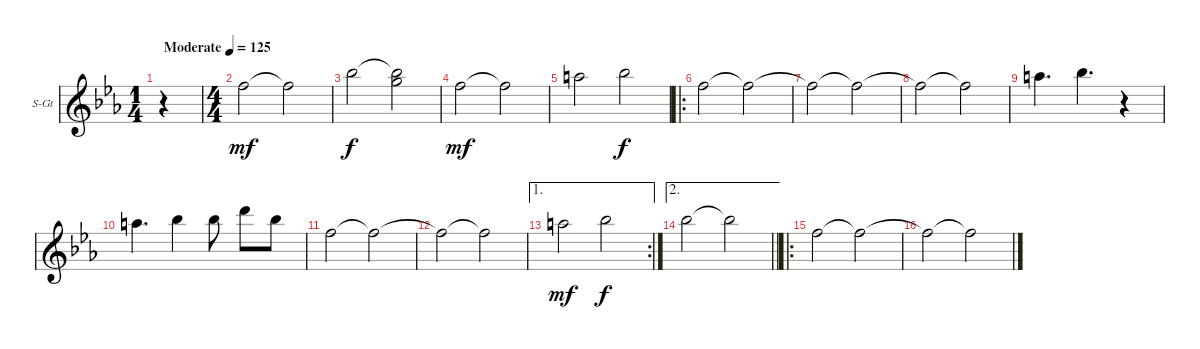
\bracketExtendMode groupsimilarinstruments
\firstSystemTrackNameOrientation horizontal
\otherSystemsTrackNameOrientation horizontal
\track ("Дорожка 4" "S-Gt") {instrument piccolo}
\staff {score}
\tuning (E4 B3 G3 D3 A2 E2)
\displaytranspose 12
\voice
\ts (1 4)
\beaming (8 2)
\tempo (125 "Moderate")
\clef g2
\ks eb
r.4{dy mf instrument piccolo} |
\ts (4 4)
\beaming (8 2 2 2 2)
20.5.2 20.5{t}.2 |
6.1.2{dy f} (22.5 6.1{t}).2 |
20.5.2{dy mf} 20.5{t}.2 |
19.4.2 6.1.2{dy f} |
\ro
1.1.2 1.1{t}.2 |
1.1{t}.2 1.1{t}.2 |
1.1{t}.2 1.1{t}.2 |
5.1.4{d} 6.1.4{d} r.4 |
5.1.4{d} 6.1.4 6.1.8 10.1.8 6.1.8 |
1.1.2 1.1{t}.2 |
1.1{t}.2 1.1{t}.2 |
\ae 1
\rc 2
29.6.2{dy mf} 6.1.2{dy f} |
\ae 2
\barLineRight lightlight
6.1.2 6.1{t}.2 |
\ro
1.1.2 1.1{t}.2 |
1.1{t}.2 1.1{t}.2
\voice
\clef g2
\ottava regular
\simile none
\ks eb
r.4{dy mf} |
|
|
|
|
|
|
|
|
|
|
|
|
\barLineRight lightlight
|
|
